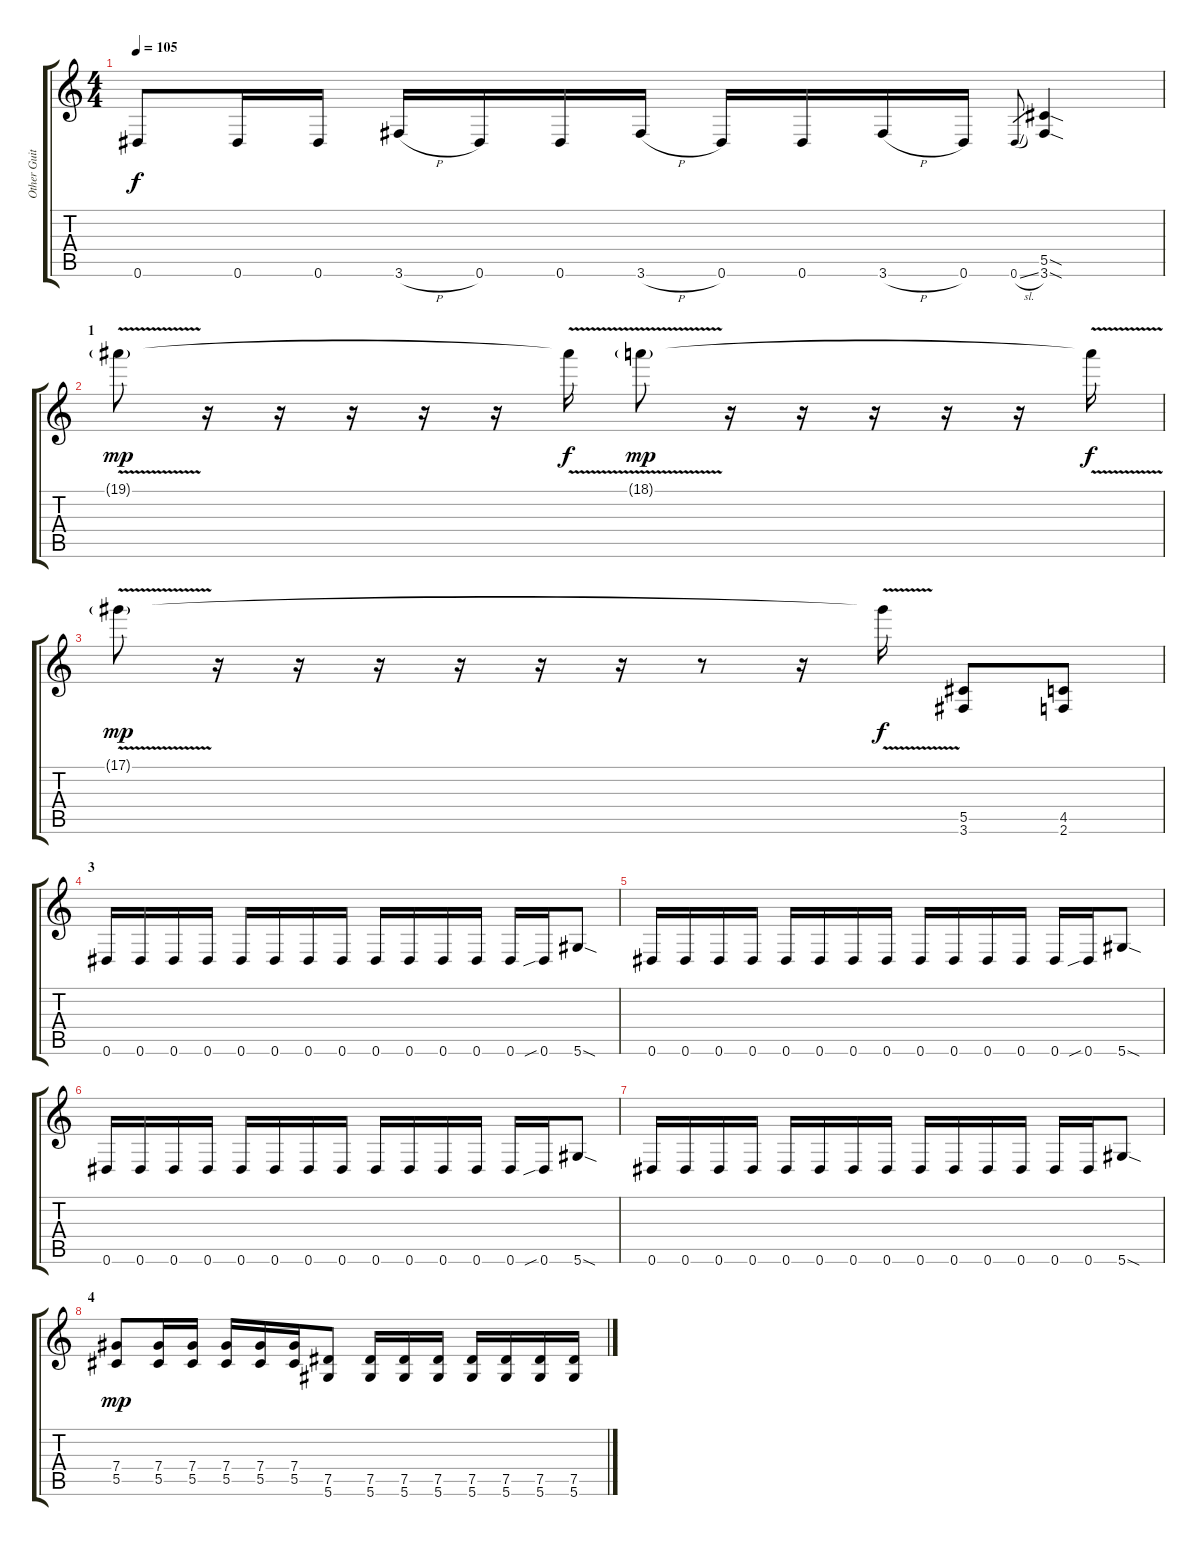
\track ("Other Guitars" "Other Guit") {instrument overdrivenguitar}
\staff {score tabs}
\tuning (Eb4 Bb3 Gb3 Db3 Ab2 Eb2) {hide}
\ts (4 4)
\tempo 105
\clef g2
\ks c
0.6.8{dy f} 0.6.16 0.6.16 3.6{h}.16 0.6.16 0.6.16 3.6{h}.16 0.6.16 0.6.16 3.6{h}.16 0.6.16 0.6{sl}.8{gr} (5.5{sod} 3.6{sod}).4 |
\section ("" "1")
19.1{v g}.8{dy mp} r.16 r.16 r.16 r.16 r.16 19.1{t}.16{dy f} 18.1{v g}.8{dy mp} r.16 r.16 r.16 r.16 r.16 18.1{t}.16{dy f} |
17.1{v g}.8{dy mp} r.16 r.16 r.16 r.16 r.16 r.16 r.8 r.16 17.1{t}.16{dy f} (5.5 3.6).8 (4.5 2.6).8 |
\section ("" "3")
0.6.16 0.6.16 0.6.16 0.6.16 0.6.16 0.6.16 0.6.16 0.6.16 0.6.16 0.6.16 0.6.16 0.6.16 0.6.16 0.6{sib}.16 5.6{sod}.8 |
0.6.16 0.6.16 0.6.16 0.6.16 0.6.16 0.6.16 0.6.16 0.6.16 0.6.16 0.6.16 0.6.16 0.6.16 0.6.16 0.6{sib}.16 5.6{sod}.8 |
0.6.16 0.6.16 0.6.16 0.6.16 0.6.16 0.6.16 0.6.16 0.6.16 0.6.16 0.6.16 0.6.16 0.6.16 0.6.16 0.6{sib}.16 5.6{sod}.8 |
0.6.16 0.6.16 0.6.16 0.6.16 0.6.16 0.6.16 0.6.16 0.6.16 0.6.16 0.6.16 0.6.16 0.6.16 0.6.16 0.6.16 5.6{sod}.8 |
\section ("" "4")
(7.4 5.5).8{dy mp} (7.4 5.5).16 (7.4 5.5).16 (7.4 5.5).16 (7.4 5.5).16 (7.4 5.5).16 (7.5 5.6).8 (7.5 5.6).16 (7.5 5.6).16 (7.5 5.6).16 (7.5 5.6).16 (7.5 5.6).16 (7.5 5.6).16 (7.5 5.6).16
